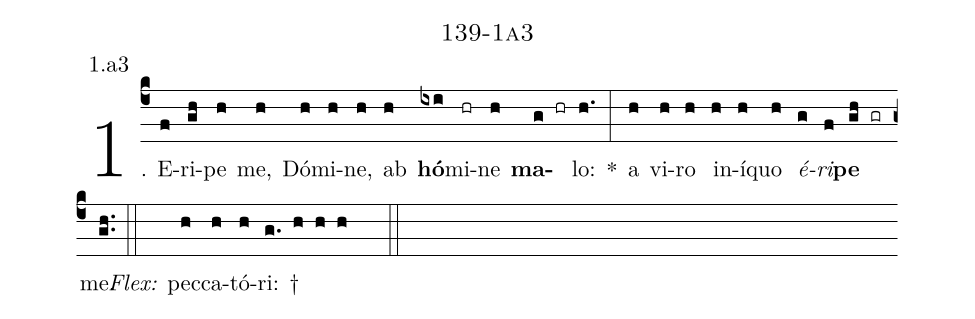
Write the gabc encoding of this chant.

name: 139-1a3;
annotation: 1.a3;
%%
(c4)1. E(f)ri(gh)pe(h) me,(h) Dó(h)mi(h)ne,(h) ab(h) <b>hó</b>(ixi)mi(hr)ne(h) <b>ma</b>(g hr)lo:(h.) *(:) a(h) vi(h)ro(h) in(h)í(h)quo(h) <i>é</i>(g)<i>ri</i>(f)<b>pe</b>(gh gr) me.(gh..) (::)
<i>Flex:</i>()  pec(h)ca(h)tó(h)ri: †(g. h h h  ::)
